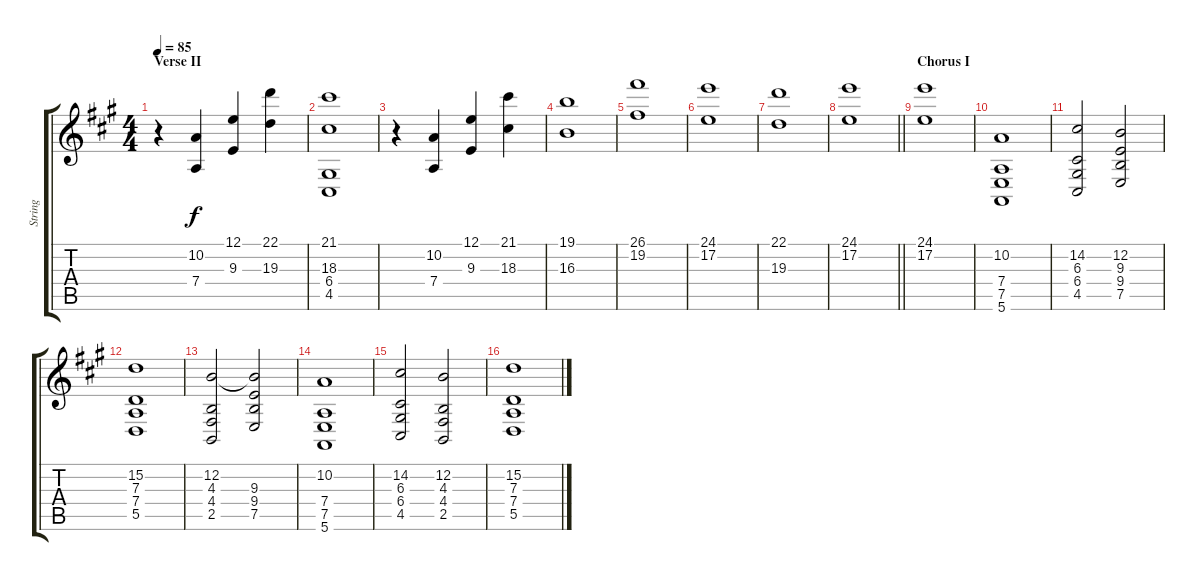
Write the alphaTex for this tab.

\track ("String" "String") {instrument stringensemble2}
\staff {score tabs}
\tuning (E4 B3 G3 D3 A2 E2) {hide}
\ts (4 4)
\section ("" "Verse II")
\tempo 85
\clef g2
\ks a
r.4{dy f} (10.2 7.4).4 (12.1 9.3).4 (22.1 19.3).4 |
(21.1 18.3 6.4 4.5).1 |
r.4 (10.2 7.4).4 (12.1 9.3).4 (21.1 18.3).4 |
(19.1 16.3).1 |
(26.1 19.2).1 |
(24.1 17.2).1 |
(22.1 19.3).1 |
\barLineRight lightlight
(24.1 17.2).1 |
\section ("" "Chorus I")
(24.1 17.2).1 |
(10.2 7.4 7.5 5.6).1 |
(14.2 6.3 6.4 4.5).2 (12.2 9.3 9.4 7.5).2 |
(15.2 7.3 7.4 5.5).1 |
(12.2 4.3 4.4 2.5).2 (12.2{t} 9.3 9.4 7.5).2 |
(10.2 7.4 7.5 5.6).1 |
(14.2 6.3 6.4 4.5).2 (12.2 4.3 4.4 2.5).2 |
(15.2 7.3 7.4 5.5).1
